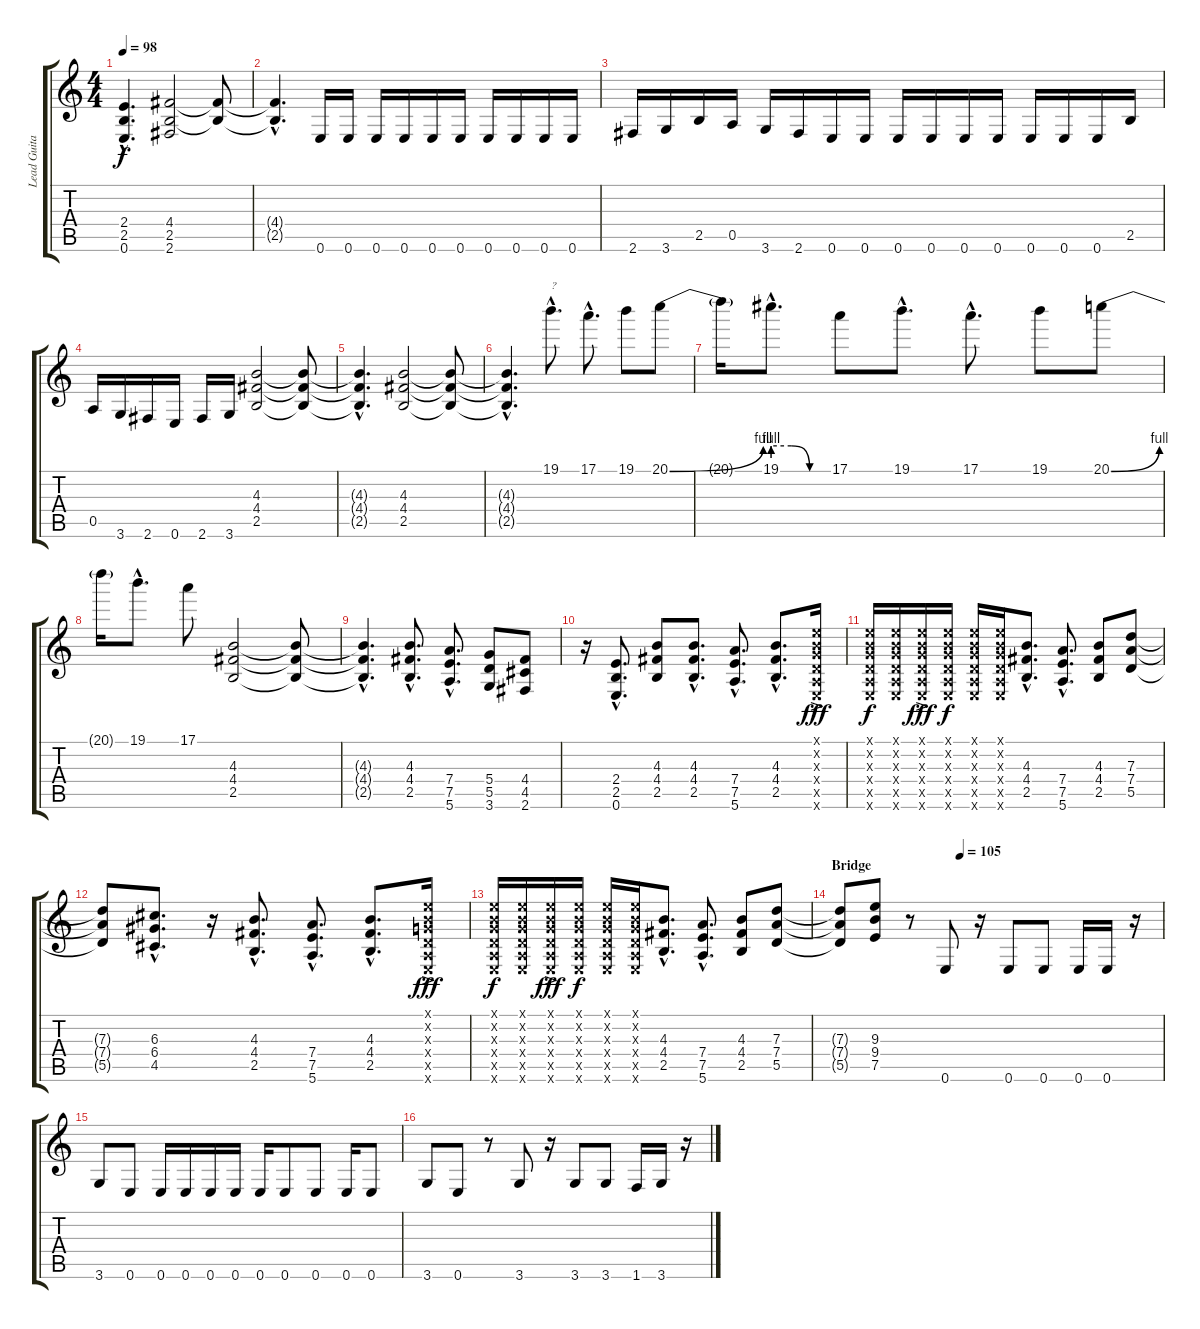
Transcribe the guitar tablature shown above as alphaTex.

\track ("Lead Guitar" "Lead Guita") {instrument distortionguitar}
\staff {score tabs}
\tuning (E4 B3 G3 D3 A2 E2) {hide}
\ts (4 4)
\tempo 98
\clef g2
\ks c
(2.4{hac t} 2.5{hac t} 0.6{hac t}).4{d dy f} (4.4 2.5 2.6).2 (4.4{t} 2.5{t}).8 |
(4.4{hac t} 2.5{hac t}).4{d} 0.6.16{volume 16} 0.6.16 0.6.16 0.6.16 0.6.16 0.6.16 0.6.16 0.6.16 0.6.16 0.6.16 |
2.6.16 3.6.16 2.5.16 0.5.16 3.6.16 2.6.16 0.6.16 0.6.16 0.6.16 0.6.16 0.6.16 0.6.16 0.6.16 0.6.16 0.6.16 2.5.16 |
0.5.16 3.6.16 2.6.16 0.6.16 2.6.16 3.6.16 (4.3 4.4 2.5).2 (4.3{t} 4.4{t} 2.5{t}).8 |
(4.3{hac t} 4.4{hac t} 2.5{hac t}).4{d} (4.3 4.4 2.5).2 (4.3{t} 4.4{t} 2.5{t}).8 |
(4.3{hac t} 4.4{hac t} 2.5{hac t}).4{d} 19.1{hac}.8{d txt "?"} 17.1{hac}.8{d} 19.1.8 20.1{be (bend 0 0 60 4)}.8 |
20.1{t}.16 19.1{be (custom 0 4 20 4 40 0 60 0) hac}.8{d} 17.1.8 19.1{hac}.8{d} 17.1{hac}.8{d} 19.1.8 20.1{be (bend 0 0 60 4)}.8 |
20.1{t}.16 19.1{hac}.8{d} 17.1.8 (4.3 4.4 2.5).2 (4.3{t} 4.4{t} 2.5{t}).8 |
(4.3{hac t} 4.4{hac t} 2.5{hac t}).4{d} (4.3{hac} 4.4{hac} 2.5{hac}).8{d} (7.4{hac} 7.5{hac} 5.6{hac}).8{d} (5.4 5.5 3.6).8 (4.4 4.5 2.6).8 |
r.16 (2.4{hac} 2.5{hac} 0.6{hac}).8{d} (4.3 4.4 2.5).8 (4.3{hac} 4.4{hac} 2.5{hac}).8{d} (7.4{hac} 7.5{hac} 5.6{hac}).8{d} (4.3{hac} 4.4{hac} 2.5{hac}).8{d} (0.1{ac x} 0.2{ac x} 0.3{ac x} 0.4{ac x} 0.5{ac x} 0.6{ac x}).16{dy fff} |
(0.1{x} 0.2{x} 0.3{x} 0.4{x} 0.5{x} 0.6{x}).16{dy f} (0.1{x} 0.2{x} 0.3{x} 0.4{x} 0.5{x} 0.6{x}).16 (0.1{ac x} 0.2{ac x} 0.3{ac x} 0.4{ac x} 0.5{ac x} 0.6{ac x}).16{dy fff} (0.1{x} 0.2{x} 0.3{x} 0.4{x} 0.5{x} 0.6{x}).16{dy f} (0.1{x} 0.2{x} 0.3{x} 0.4{x} 0.5{x} 0.6{x}).16 (0.1{x} 0.2{x} 0.3{x} 0.4{x} 0.5{x} 0.6{x}).16 (4.3{hac} 4.4{hac} 2.5{hac}).8{d} (7.4{hac} 7.5{hac} 5.6{hac}).8{d} (4.3 4.4 2.5).8 (7.3 7.4 5.5).8 |
(7.3{t} 7.4{t} 5.5{t}).8 (6.3{hac} 6.4{hac} 4.5{hac}).8{d} r.16 (4.3{hac} 4.4{hac} 2.5{hac}).8{d} (7.4{hac} 7.5{hac} 5.6{hac}).8{d} (4.3{hac} 4.4{hac} 2.5{hac}).8{d} (0.1{ac x} 0.2{ac x} 0.3{ac x} 0.4{ac x} 0.5{ac x} 0.6{ac x}).16{dy fff} |
(0.1{x} 0.2{x} 0.3{x} 0.4{x} 0.5{x} 0.6{x}).16{dy f} (0.1{x} 0.2{x} 0.3{x} 0.4{x} 0.5{x} 0.6{x}).16 (0.1{ac x} 0.2{ac x} 0.3{ac x} 0.4{ac x} 0.5{ac x} 0.6{ac x}).16{dy fff} (0.1{x} 0.2{x} 0.3{x} 0.4{x} 0.5{x} 0.6{x}).16{dy f} (0.1{x} 0.2{x} 0.3{x} 0.4{x} 0.5{x} 0.6{x}).16 (0.1{x} 0.2{x} 0.3{x} 0.4{x} 0.5{x} 0.6{x}).16 (4.3{hac} 4.4{hac} 2.5{hac}).8{d} (7.4{hac} 7.5{hac} 5.6{hac}).8{d} (4.3 4.4 2.5).8 (7.3 7.4 5.5).8 |
\section ("" "Bridge")
\tempo (105 0.375)
(7.3{t} 7.4{t} 5.5{t}).8 (9.3 9.4 7.5).8 r.8 0.6.8 r.16 0.6.8 0.6.8 0.6.16 0.6.16 r.16 |
3.6.8 0.6.8 0.6.16 0.6.16 0.6.16 0.6.16 0.6.16 0.6.8 0.6.8 0.6.16 0.6.8 |
3.6.8 0.6.8 r.8 3.6.8 r.16 3.6.8 3.6.8 1.6.16 3.6.16 r.16
